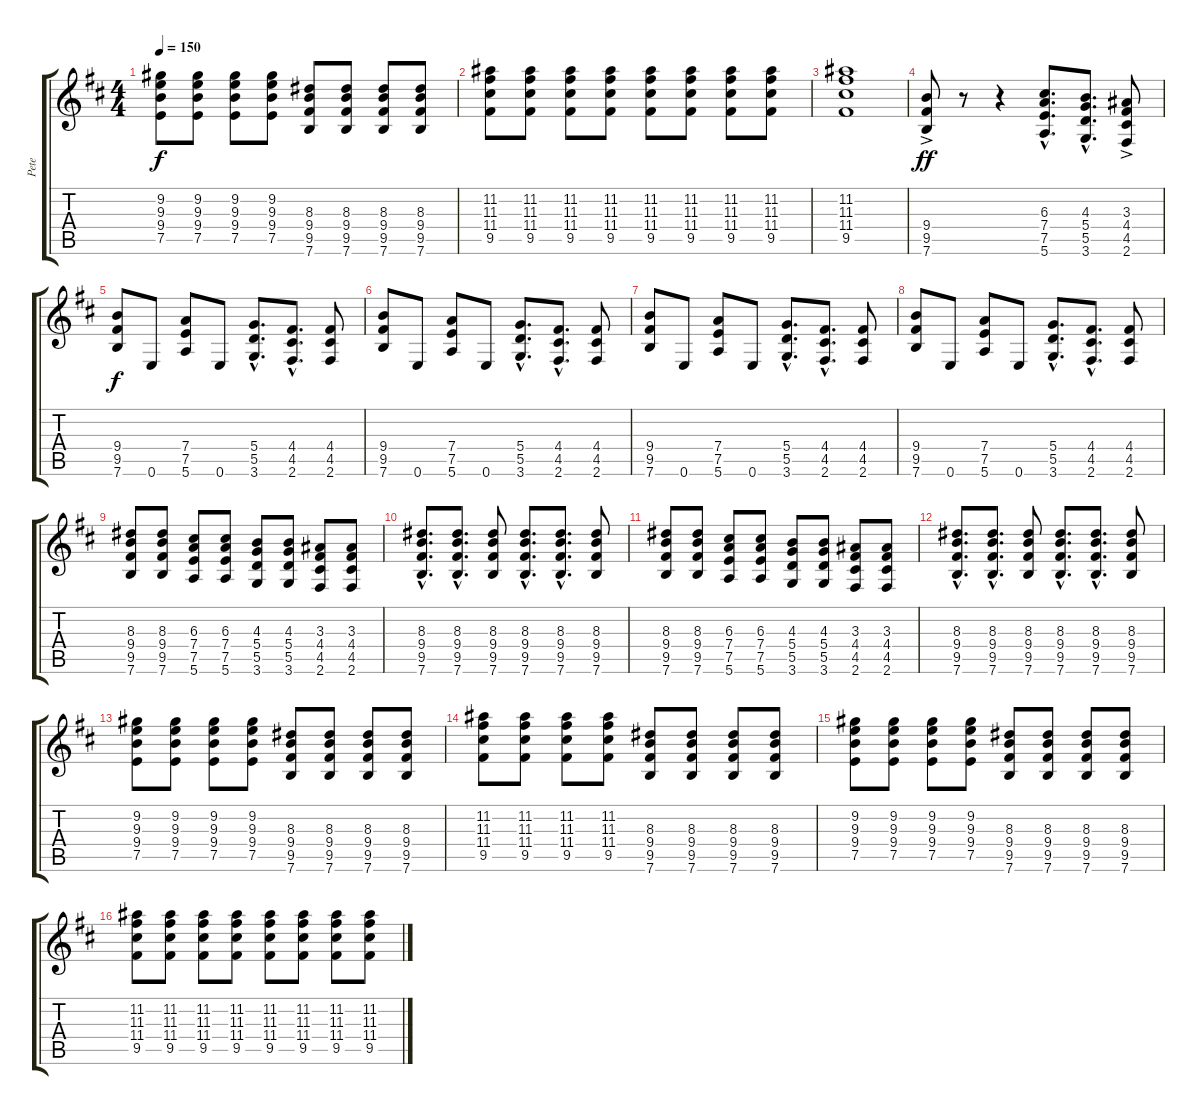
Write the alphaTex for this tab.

\track ("Pete" "Pete") {instrument overdrivenguitar}
\staff {score tabs}
\tuning (E4 B3 G3 D3 A2 E2) {hide}
\ts (4 4)
\tempo 150
\clef g2
\ks d
(9.2 9.3 9.4 7.5).8{dy f} (9.2 9.3 9.4 7.5).8 (9.2 9.3 9.4 7.5).8 (9.2 9.3 9.4 7.5).8 (8.3 9.4 9.5 7.6).8 (8.3 9.4 9.5 7.6).8 (8.3 9.4 9.5 7.6).8 (8.3 9.4 9.5 7.6).8 |
(11.2 11.3 11.4 9.5).8 (11.2 11.3 11.4 9.5).8 (11.2 11.3 11.4 9.5).8 (11.2 11.3 11.4 9.5).8 (11.2 11.3 11.4 9.5).8 (11.2 11.3 11.4 9.5).8 (11.2 11.3 11.4 9.5).8 (11.2 11.3 11.4 9.5).8 |
(11.2 11.3 11.4 9.5).1 |
(9.4{ac} 9.5 7.6).8{dy ff} r.8 r.4 (6.3{hac} 7.4{hac} 7.5{hac} 5.6{hac}).8{d} (4.3{hac} 5.4{hac} 5.5{hac} 3.6{hac}).8{d} (3.3 4.4 4.5 2.6{ac}).8 |
(9.4 9.5 7.6).8{dy f} 0.6.8 (7.4 7.5 5.6).8 0.6.8 (5.4{hac} 5.5{hac} 3.6{hac}).8{d} (4.4{hac} 4.5{hac} 2.6{hac}).8{d} (4.4 4.5 2.6).8 |
(9.4 9.5 7.6).8 0.6.8 (7.4 7.5 5.6).8 0.6.8 (5.4{hac} 5.5{hac} 3.6{hac}).8{d} (4.4{hac} 4.5{hac} 2.6{hac}).8{d} (4.4 4.5 2.6).8 |
(9.4 9.5 7.6).8 0.6.8 (7.4 7.5 5.6).8 0.6.8 (5.4{hac} 5.5{hac} 3.6{hac}).8{d} (4.4{hac} 4.5{hac} 2.6{hac}).8{d} (4.4 4.5 2.6).8 |
(9.4 9.5 7.6).8 0.6.8 (7.4 7.5 5.6).8 0.6.8 (5.4{hac} 5.5{hac} 3.6{hac}).8{d} (4.4{hac} 4.5{hac} 2.6{hac}).8{d} (4.4 4.5 2.6).8 |
(8.3 9.4 9.5 7.6).8 (8.3 9.4 9.5 7.6).8 (6.3 7.4 7.5 5.6).8 (6.3 7.4 7.5 5.6).8 (4.3 5.4 5.5 3.6).8 (4.3 5.4 5.5 3.6).8 (3.3 4.4 4.5 2.6).8 (3.3 4.4 4.5 2.6).8 |
(8.3{hac} 9.4{hac} 9.5{hac} 7.6{hac}).8{d} (8.3{hac} 9.4{hac} 9.5{hac} 7.6{hac}).8{d} (8.3 9.4 9.5 7.6).8 (8.3{hac} 9.4{hac} 9.5{hac} 7.6{hac}).8{d} (8.3{hac} 9.4{hac} 9.5{hac} 7.6{hac}).8{d} (8.3 9.4 9.5 7.6).8 |
(8.3 9.4 9.5 7.6).8 (8.3 9.4 9.5 7.6).8 (6.3 7.4 7.5 5.6).8 (6.3 7.4 7.5 5.6).8 (4.3 5.4 5.5 3.6).8 (4.3 5.4 5.5 3.6).8 (3.3 4.4 4.5 2.6).8 (3.3 4.4 4.5 2.6).8 |
(8.3{hac} 9.4{hac} 9.5{hac} 7.6{hac}).8{d} (8.3{hac} 9.4{hac} 9.5{hac} 7.6{hac}).8{d} (8.3 9.4 9.5 7.6).8 (8.3{hac} 9.4{hac} 9.5{hac} 7.6{hac}).8{d} (8.3{hac} 9.4{hac} 9.5{hac} 7.6{hac}).8{d} (8.3 9.4 9.5 7.6).8 |
(9.2 9.3 9.4 7.5).8 (9.2 9.3 9.4 7.5).8 (9.2 9.3 9.4 7.5).8 (9.2 9.3 9.4 7.5).8 (8.3 9.4 9.5 7.6).8 (8.3 9.4 9.5 7.6).8 (8.3 9.4 9.5 7.6).8 (8.3 9.4 9.5 7.6).8 |
(11.2 11.3 11.4 9.5).8 (11.2 11.3 11.4 9.5).8 (11.2 11.3 11.4 9.5).8 (11.2 11.3 11.4 9.5).8 (8.3 9.4 9.5 7.6).8 (8.3 9.4 9.5 7.6).8 (8.3 9.4 9.5 7.6).8 (8.3 9.4 9.5 7.6).8 |
(9.2 9.3 9.4 7.5).8 (9.2 9.3 9.4 7.5).8 (9.2 9.3 9.4 7.5).8 (9.2 9.3 9.4 7.5).8 (8.3 9.4 9.5 7.6).8 (8.3 9.4 9.5 7.6).8 (8.3 9.4 9.5 7.6).8 (8.3 9.4 9.5 7.6).8 |
(11.2 11.3 11.4 9.5).8 (11.2 11.3 11.4 9.5).8 (11.2 11.3 11.4 9.5).8 (11.2 11.3 11.4 9.5).8 (11.2 11.3 11.4 9.5).8 (11.2 11.3 11.4 9.5).8 (11.2 11.3 11.4 9.5).8 (11.2 11.3 11.4 9.5).8
